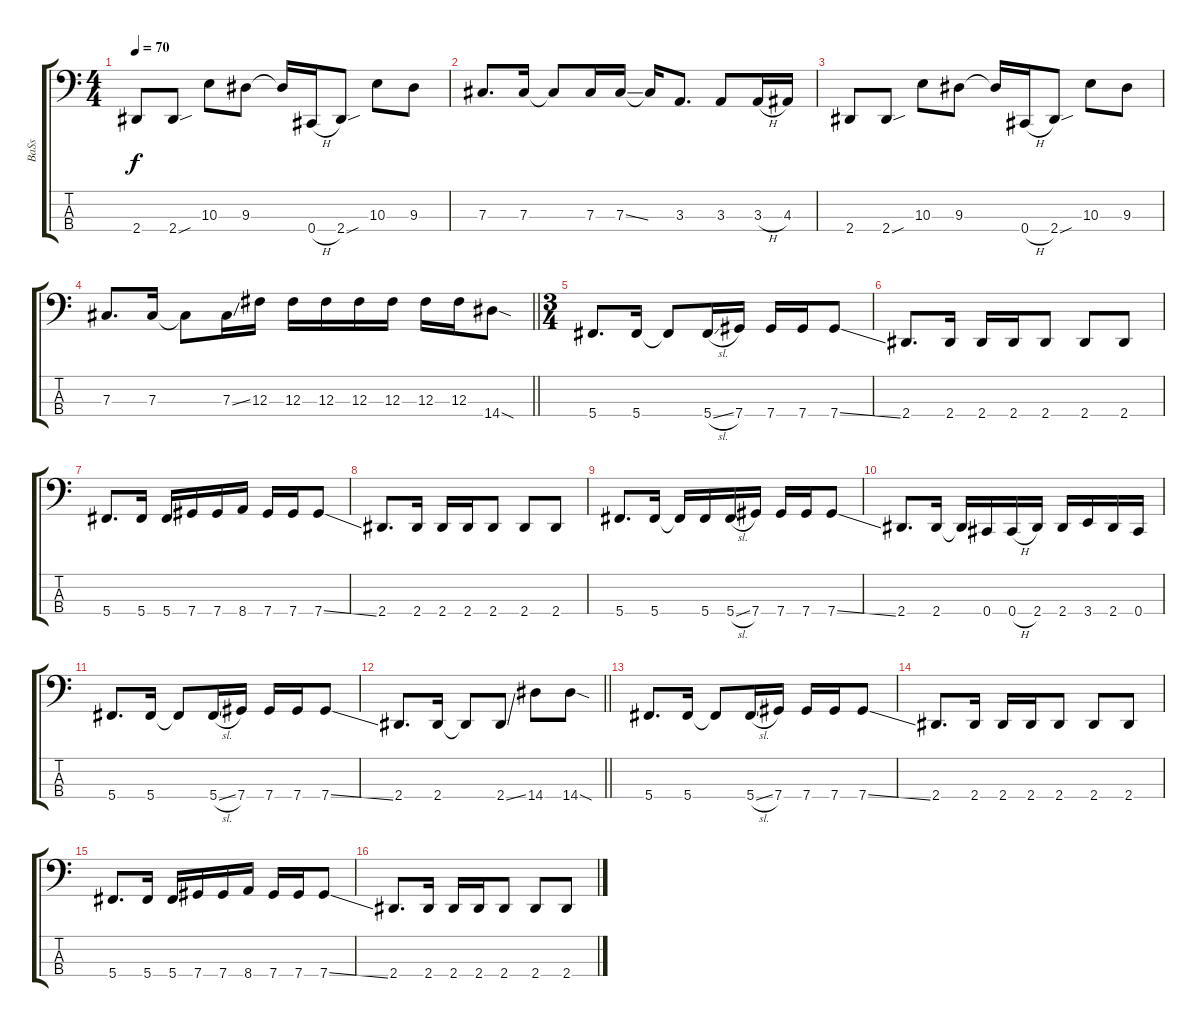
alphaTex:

\track ("BaSs" "BaSs") {instrument electricbasspick}
\staff {score tabs}
\tuning (E2 B1 Gb1 Db1) {hide}
\ts (4 4)
\tempo 70
\clef f4
\ks c
2.4.8{dy f} 2.4{sou}.8 10.3.8 9.3.8 9.3{t}.16 0.4{h}.16 2.4{sou}.8 10.3.8 9.3.8 |
7.3.8{d} 7.3.16 7.3{t}.8 7.3.16 7.3{ss}.16 7.3{t}.16 3.3.8{d} 3.3.8 3.3{h}.16 4.3.16 |
2.4.8 2.4{sou}.8 10.3.8 9.3.8 9.3{t}.16 0.4{h}.16 2.4{sou}.8 10.3.8 9.3.8 |
\barLineRight lightlight
7.3.8{d} 7.3.16 7.3{t}.8 7.3{ss}.16 12.3.16 12.3.16 12.3.16 12.3.16 12.3.16 12.3.16 12.3.16 14.4{sod}.8 |
\ts (3 4)
5.4.8{d} 5.4.16 5.4{t}.8 5.4{sl}.16 7.4.16 7.4.16 7.4.16 7.4{ss}.8 |
2.4.8{d} 2.4.16 2.4.16 2.4.16 2.4.8 2.4.8 2.4.8 |
5.4.8{d} 5.4.16 5.4.16 7.4.16 7.4.16 8.4.16 7.4.16 7.4.16 7.4{ss}.8 |
2.4.8{d} 2.4.16 2.4.16 2.4.16 2.4.8 2.4.8 2.4.8 |
5.4.8{d} 5.4.16 5.4{t}.16 5.4.16 5.4{sl}.16 7.4.16 7.4.16 7.4.16 7.4{ss}.8 |
2.4.8{d} 2.4.16 2.4{t}.16 0.4.16 0.4{h}.16 2.4.16 2.4.16 3.4.16 2.4.16 0.4.16 |
5.4.8{d} 5.4.16 5.4{t}.8 5.4{sl}.16 7.4.16 7.4.16 7.4.16 7.4{ss}.8 |
\barLineRight lightlight
2.4.8{d} 2.4.16 2.4{t}.8 2.4{ss}.8 14.4.8 14.4{sod}.8 |
5.4.8{d} 5.4.16 5.4{t}.8 5.4{sl}.16 7.4.16 7.4.16 7.4.16 7.4{ss}.8 |
2.4.8{d} 2.4.16 2.4.16 2.4.16 2.4.8 2.4.8 2.4.8 |
5.4.8{d} 5.4.16 5.4.16 7.4.16 7.4.16 8.4.16 7.4.16 7.4.16 7.4{ss}.8 |
2.4.8{d} 2.4.16 2.4.16 2.4.16 2.4.8 2.4.8 2.4.8
